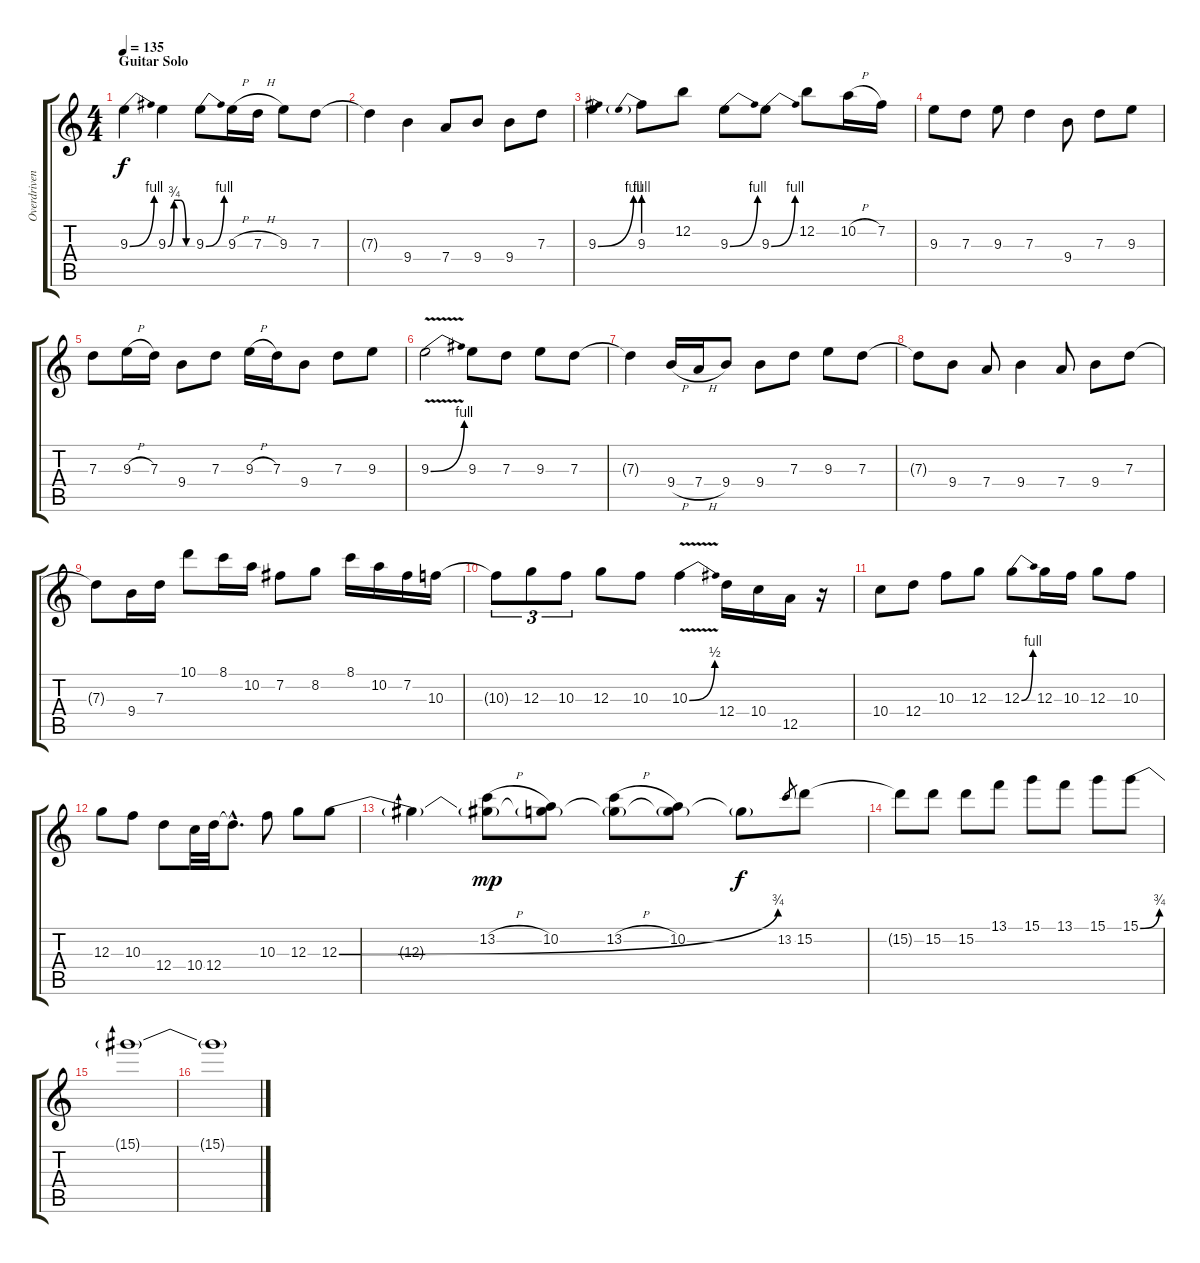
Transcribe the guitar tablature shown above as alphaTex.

\track ("Overdriven Guitar" "Overdriven") {instrument overdrivenguitar}
\staff {score tabs}
\tuning (E4 B3 G3 D3 A2 E2) {hide}
\ts (4 4)
\section ("" "Guitar Solo")
\tempo 135
\clef g2
\ks c
9.3{be (bend 0 0 60 4)}.4{dy f} 9.3{be (custom 0 0 15 3 30 3 45 0 60 0)}.4 9.3{be (bend 0 0 60 4)}.8 9.3{h}.16 7.3{h}.16 9.3.8 7.3.8 |
7.3{t}.4 9.4.4 7.4.8 9.4.8 9.4.8 7.3.8 |
9.3{be (bend 0 0 60 4)}.4 9.3{be (prebend 0 4 60 4)}.8 12.2.8 9.3{be (bend 0 0 60 4)}.8 9.3{be (bend 0 0 60 4)}.8 12.2.8 10.2{h}.16 7.2.16 |
9.3.8 7.3.8 9.3.8 7.3.4 9.4.8 7.3.8 9.3.8 |
7.3.8 9.3{h}.16 7.3.16 9.4.8 7.3.8 9.3{h}.16 7.3.16 9.4.8 7.3.8 9.3.8 |
9.3{be (bend 0 0 60 4) v}.2 9.3.8 7.3.8 9.3.8 7.3.8 |
7.3{t}.4 9.4{h}.16 7.4{h}.16 9.4.8 9.4.8 7.3.8 9.3.8 7.3.8 |
7.3{t}.8 9.4.8 7.4.8 9.4.4 7.4.8 9.4.8 7.3.8 |
7.3{t}.8 9.4.16 7.3.16 10.1.8 8.1.16 10.2.16 7.2.8 8.2.8 8.1.16 10.2.16 7.2.16 10.3.16 |
10.3{t}.8{tu (3 2)} 12.3.8{tu (3 2)} 10.3.8{tu (3 2)} 12.3.8 10.3.8 10.3{be (bend 0 0 60 2) v}.4 12.4.16 10.4.16 12.5.16 r.16 |
10.4.8 12.4.8 10.3.8 12.3.8 12.3{be (bend 0 0 60 4)}.8 12.3.16 10.3.16 12.3.8 10.3.8 |
12.3.8 10.3.8 12.4.8 10.4.32 12.4.32 12.4{hac t}.8{d} 10.3.8 12.3.8 12.3{be (bend 0 0 60 3)}.8 |
12.3{t}.4 (13.2{h} 12.3{t}).8{dy mp} (10.2 12.3{t}).8 (13.2{h} 12.3{t}).8 (10.2 12.3{t}).8 12.3{t}.8{dy f} 13.2.8{gr} 15.2.8 |
15.2{t}.8 15.2.8 15.2.8 13.1.8 15.1.8 13.1.8 15.1.8 15.1{be (bend 0 0 60 3)}.8 |
15.1{t}.1 |
15.1{t}.1
